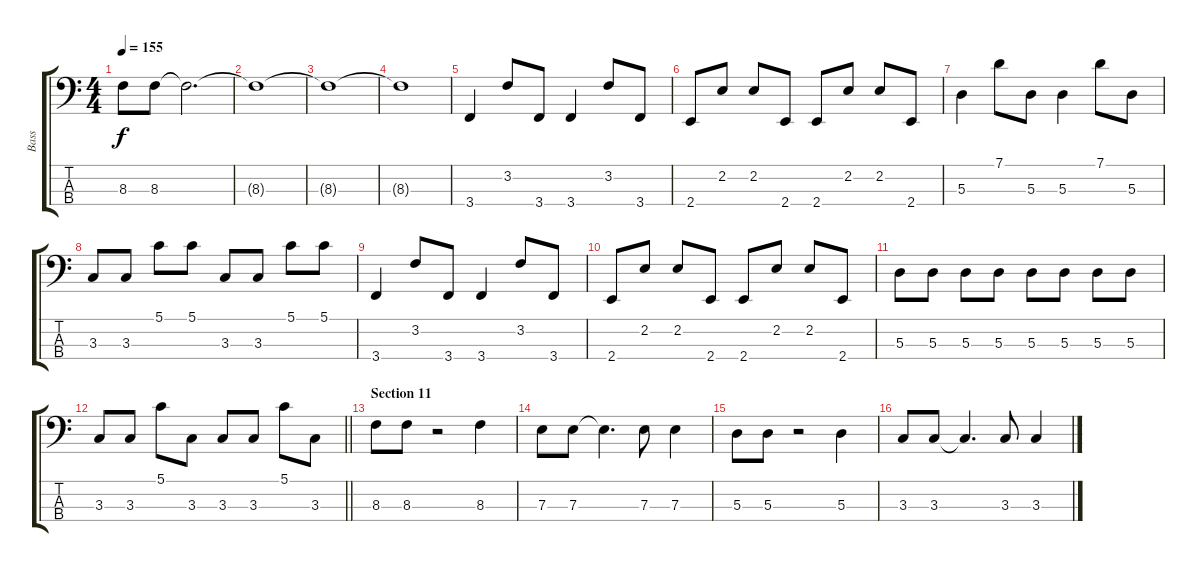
\track ("Bass" "Bass") {instrument electricbassfinger}
\staff {score tabs}
\tuning (G2 D2 A1 D1) {hide}
\ts (4 4)
\tempo 155
\clef f4
\ks c
8.3.8{dy f} 8.3.8 8.3{t}.2{d} |
8.3{t}.1 |
8.3{t}.1 |
8.3{t}.1 |
3.4.4 3.2.8 3.4.8 3.4.4 3.2.8 3.4.8 |
2.4.8 2.2.8 2.2.8 2.4.8 2.4.8 2.2.8 2.2.8 2.4.8 |
5.3.4 7.1.8 5.3.8 5.3.4 7.1.8 5.3.8 |
3.3.8 3.3.8 5.1.8 5.1.8 3.3.8 3.3.8 5.1.8 5.1.8 |
3.4.4 3.2.8 3.4.8 3.4.4 3.2.8 3.4.8 |
2.4.8 2.2.8 2.2.8 2.4.8 2.4.8 2.2.8 2.2.8 2.4.8 |
5.3.8 5.3.8 5.3.8 5.3.8 5.3.8 5.3.8 5.3.8 5.3.8 |
\barLineRight lightlight
3.3.8 3.3.8 5.1.8 3.3.8 3.3.8 3.3.8 5.1.8 3.3.8 |
\section ("" "Section 11")
8.3.8 8.3.8 r.2 8.3.4 |
7.3.8 7.3.8 7.3{t}.4{d} 7.3.8 7.3.4 |
5.3.8 5.3.8 r.2 5.3.4 |
3.3.8 3.3.8 3.3{t}.4{d} 3.3.8 3.3.4
